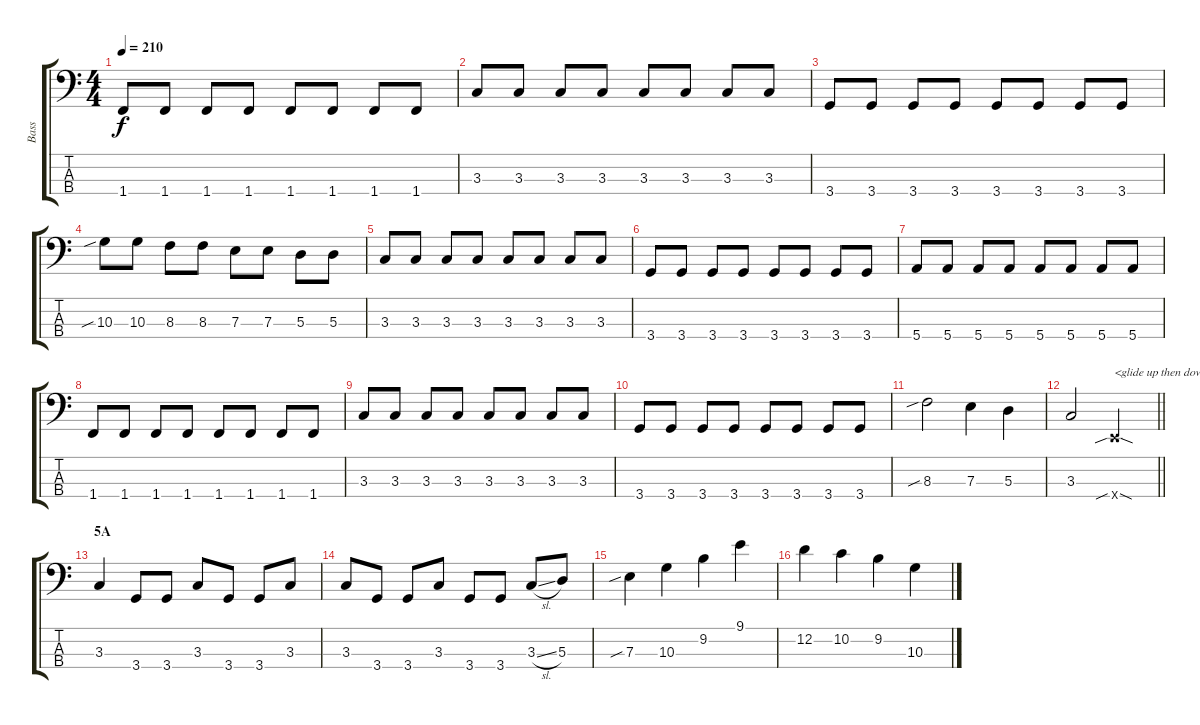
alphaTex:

\track ("Bass" "Bass") {instrument electricbasspick}
\staff {score tabs}
\tuning (G2 D2 A1 E1) {hide}
\ts (4 4)
\tempo 210
\clef f4
\ks c
1.4.8{dy f} 1.4.8 1.4.8 1.4.8 1.4.8 1.4.8 1.4.8 1.4.8 |
3.3.8 3.3.8 3.3.8 3.3.8 3.3.8 3.3.8 3.3.8 3.3.8 |
3.4.8 3.4.8 3.4.8 3.4.8 3.4.8 3.4.8 3.4.8 3.4.8 |
10.3{sib}.8 10.3.8 8.3.8 8.3.8 7.3.8 7.3.8 5.3.8 5.3.8 |
3.3.8 3.3.8 3.3.8 3.3.8 3.3.8 3.3.8 3.3.8 3.3.8 |
3.4.8 3.4.8 3.4.8 3.4.8 3.4.8 3.4.8 3.4.8 3.4.8 |
5.4.8 5.4.8 5.4.8 5.4.8 5.4.8 5.4.8 5.4.8 5.4.8 |
1.4.8 1.4.8 1.4.8 1.4.8 1.4.8 1.4.8 1.4.8 1.4.8 |
3.3.8 3.3.8 3.3.8 3.3.8 3.3.8 3.3.8 3.3.8 3.3.8 |
3.4.8 3.4.8 3.4.8 3.4.8 3.4.8 3.4.8 3.4.8 3.4.8 |
8.3{sib}.2 7.3.4 5.3.4 |
\barLineRight lightlight
3.3.2 0.4{sib sod x}.2{txt "<glide up then down>"} |
\section ("" "5A")
3.3.4 3.4.8 3.4.8 3.3.8 3.4.8 3.4.8 3.3.8 |
3.3.8 3.4.8 3.4.8 3.3.8 3.4.8 3.4.8 3.3{sl}.8 5.3.8 |
7.3{sib}.4 10.3.4 9.2.4 9.1.4 |
12.2.4 10.2.4 9.2.4 10.3.4
